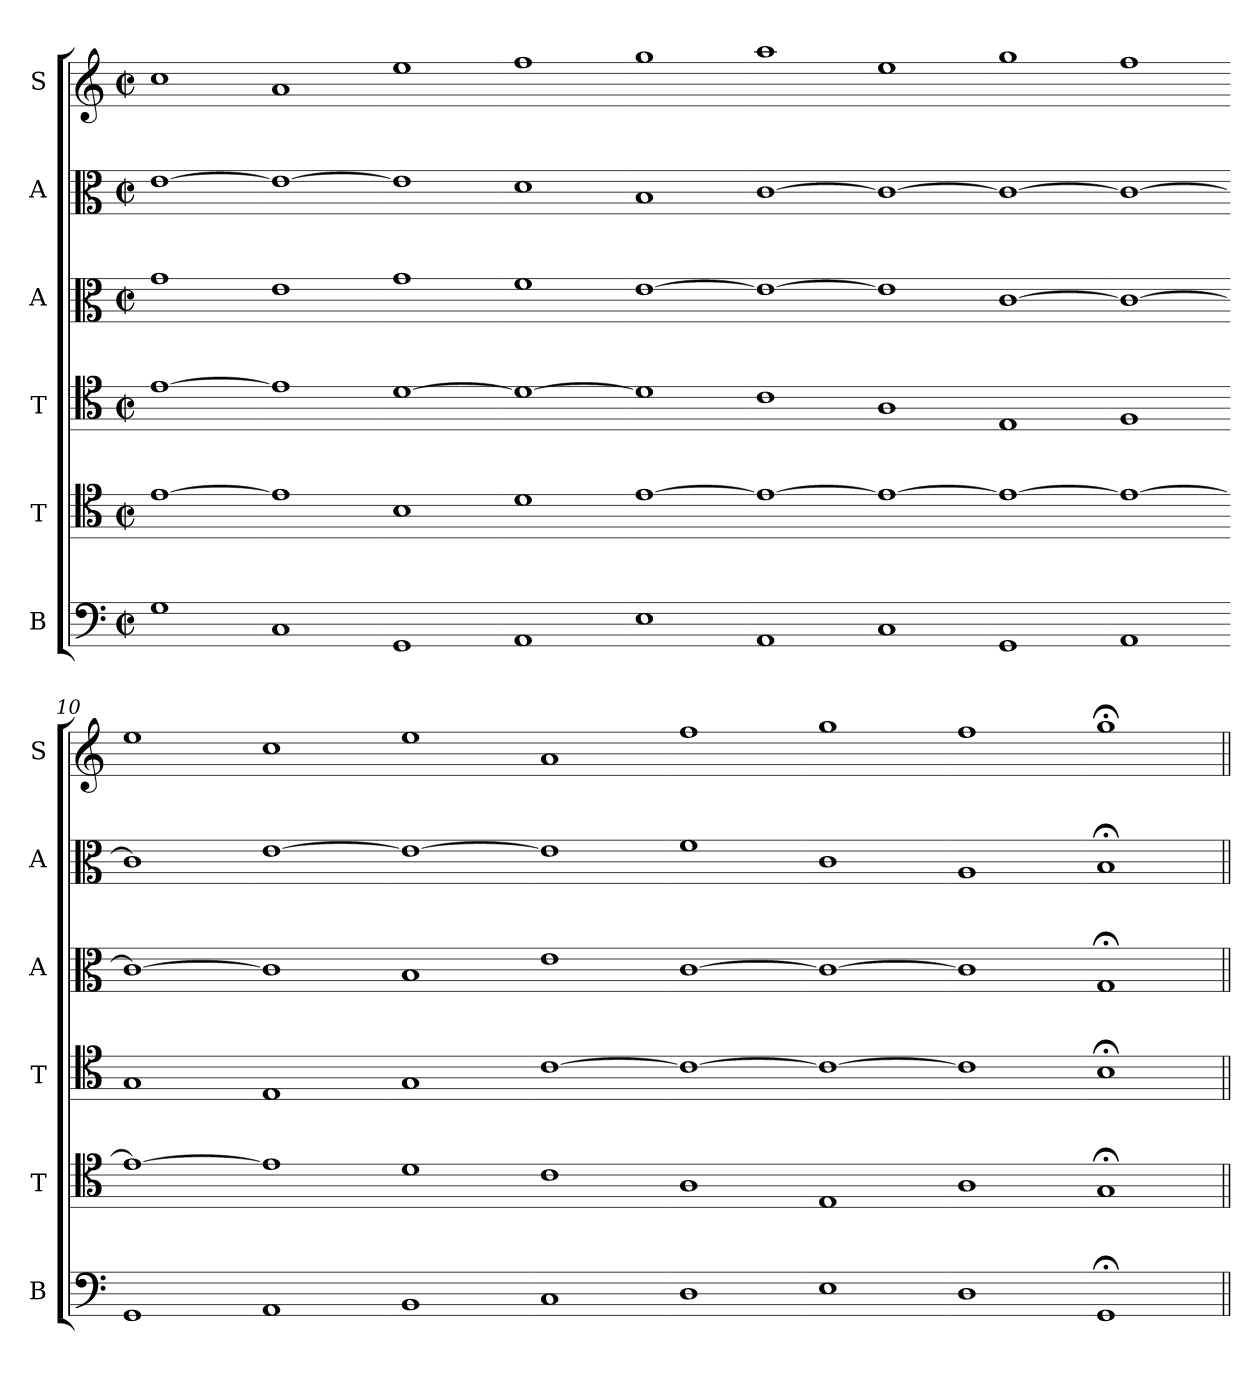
**kern	**kern	**kern	**kern	**kern	**kern
*part6	*part5	*part4	*part3	*part2	*part1
*staff6	*staff5	*staff4	*staff3	*staff2	*staff1
*I"B	*I"T	*I"T	*I"A	*I"A	*I"S
*I'B	*I'T	*I'T	*I'A	*I'A	*I'S
*clefF4	*clefC4	*clefC4	*clefC3	*clefC3	*clefG2
*k[]	*k[]	*k[]	*k[]	*k[]	*k[]
*M2/2	*M2/2	*M2/2	*M2/2	*M2/2	*M2/2
*met(c|)	*met(c|)	*met(c|)	*met(c|)	*met(c|)	*met(c|)
*MM208	*MM208	*MM208	*MM208	*MM208	*MM208
=1	=1	=1	=1	=1	=1
1G	[1e	[1e	1g	[1e	1cc
=2-	=2-	=2-	=2-	=2-	=2-
1C	1e]	1e]	1e	1e_	1a
=3-	=3-	=3-	=3-	=3-	=3-
1GG	1B	[1d	1g	1e]	1ee
=4-	=4-	=4-	=4-	=4-	=4-
1AA	1d	1d_	1f	1d	1ff
=5-	=5-	=5-	=5-	=5-	=5-
1E	[1e	1d]	[1e	1B	1gg
=6-	=6-	=6-	=6-	=6-	=6-
1AA	1e_	1c	1e_	[1c	1aa
=7-	=7-	=7-	=7-	=7-	=7-
1C	1e_	1A	1e]	1c_	1ee
=8-	=8-	=8-	=8-	=8-	=8-
1GG	1e_	1E	[1c	1c_	1gg
=9-	=9-	=9-	=9-	=9-	=9-
1AA	1e_	1F	1c_	1c_	1ff
=10-	=10-	=10-	=10-	=10-	=10-
1GG	1e_	1G	1c_	1c]	1ee
=11-	=11-	=11-	=11-	=11-	=11-
1AA	1e]	1E	1c]	[1e	1cc
=12-	=12-	=12-	=12-	=12-	=12-
1BB	1d	1G	1B	1e_	1ee
=13-	=13-	=13-	=13-	=13-	=13-
1C	1c	[1c	1e	1e]	1a
=14-	=14-	=14-	=14-	=14-	=14-
1D	1A	1c_	[1c	1f	1ff
=15-	=15-	=15-	=15-	=15-	=15-
1E	1E	1c_	1c_	1c	1gg
=16-	=16-	=16-	=16-	=16-	=16-
1D	1A	1c]	1c]	1A	1ff
=17-	=17-	=17-	=17-	=17-	=17-
1GG;<	1G;<	1B;<	1G;<	1B;	1gg;<
=||	=||	=||	=||	=||	=||
*-	*-	*-	*-	*-	*-
